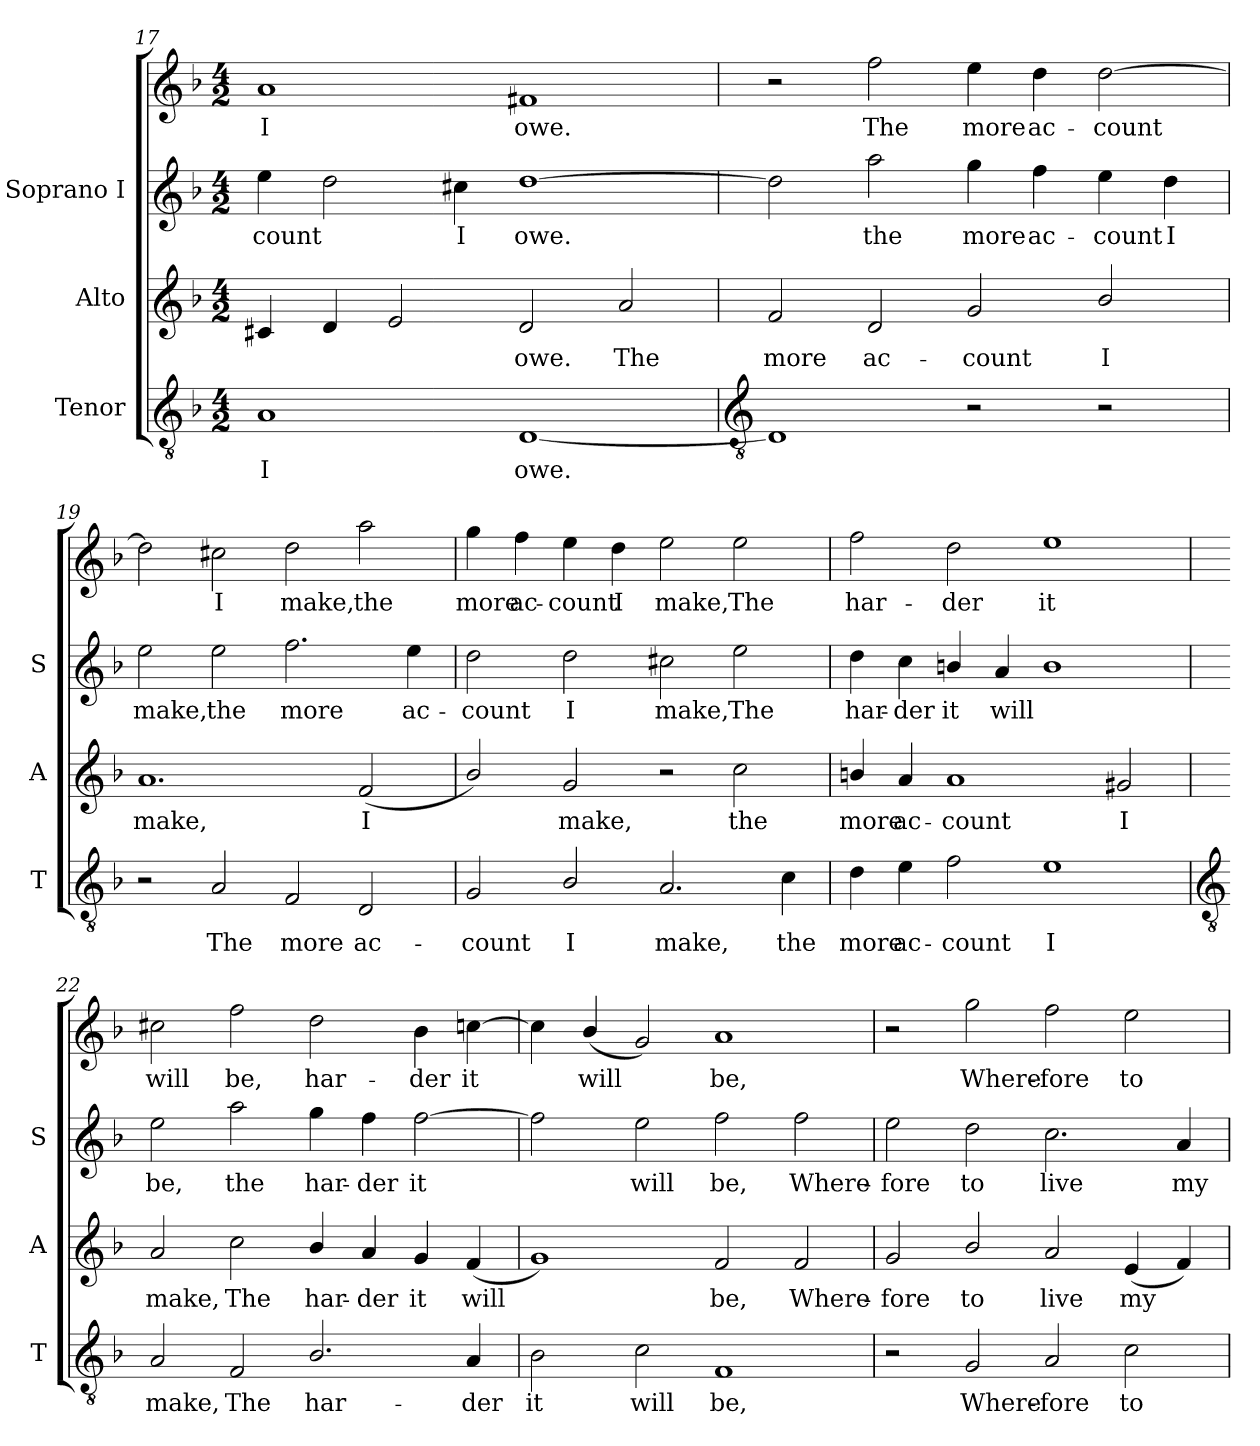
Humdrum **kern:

**kern	**text	**kern	**text	**kern	**text	**kern	**text
*part3	*part3	*part2	*part2	*part1	*part1	*part1	*part1
*staff4	*staff4	*staff3	*staff3	*staff2	*staff2	*staff1	*staff1
*I"Tenor	*	*I"Alto	*	*I"Soprano I	*	*	*
*I'T	*	*I'A	*	*I'S	*	*	*
*clefGv2	*	*clefG2	*	*clefG2	*	*clefG2	*
*k[b-]	*	*k[b-]	*	*k[b-]	*	*k[b-]	*
*F:	*	*F:	*	*F:	*	*F:	*
*M4/2	*	*M4/2	*	*M4/2	*	*M4/2	*
=17	=17	=17	=17	=17	=17	=17	=17
!	!LO:LY:b	!	!	!	!LO:LY:b	!	!LO:LY:b
1A	I	4c#X	.	4ee	count	1a	-I
.	.	4d	.	2dd	.	.	.
.	.	2e	.	.	.	.	.
!	!	!	!	!	!LO:LY:b	!	!
.	.	.	.	4cc#X	I	.	.
!	!LO:LY:b	!	!LO:LY:b	!	!LO:LY:b	!	!LO:LY:b
[1D	owe.	2d	owe.	[1dd	owe.	1f#X	owe.
!	!	!	!LO:LY:b	!	!	!	!
.	.	2a	The	.	.	.	.
!!LO:LB:g=z
=18	=18	=18	=18	=18	=18	=18	=18
*clefGv2	*	*	*	*	*	*	*
!	!	!	!LO:LY:b	!	!	!	!
1D]	.	2f	more	2dd]	.	2r	.
!	!	!	!LO:LY:b	!	!LO:LY:b	!	!LO:LY:b
.	.	2d	ac-	2aa	the	2ff	The
!	!	!	!LO:LY:b	!	!LO:LY:b	!	!LO:LY:b
2r	.	2g	-count	4gg	more	4ee	more
!	!	!	!	!	!LO:LY:b	!	!LO:LY:b
.	.	.	.	4ff	ac-	4dd	ac-
!	!	!	!LO:LY:b	!	!LO:LY:b	!	!LO:LY:b
2r	.	2b-/	I	4ee	-count	[2dd	-count
!	!	!	!	!	!LO:LY:b	!	!
.	.	.	.	4dd	I	.	.
=19	=19	=19	=19	=19	=19	=19	=19
!	!	!	!LO:LY:b	!	!LO:LY:b	!	!
2r	.	1.a	make,	2ee	make,	2dd]	.
!	!LO:LY:b	!	!	!	!LO:LY:b	!	!LO:LY:b
2A	The	.	.	2ee	the	2cc#X	I
!	!LO:LY:b	!	!	!	!LO:LY:b	!	!LO:LY:b
2F	more	.	.	2.ff	more	2dd	make,
!	!LO:LY:b	!	!LO:LY:b	!	!	!	!LO:LY:b
2D	ac-	(<2f	I	.	.	2aa	the
!	!	!	!	!	!LO:LY:b	!	!
.	.	.	.	4ee	ac-	.	.
=20	=20	=20	=20	=20	=20	=20	=20
!	!LO:LY:b	!	!	!	!LO:LY:b	!	!LO:LY:b
2G	-count	2b-/)	.	2dd	count	4gg	-more
!	!	!	!	!	!	!	!LO:LY:b
.	.	.	.	.	.	4ff	ac-
!	!LO:LY:b	!	!LO:LY:b	!	!LO:LY:b	!	!LO:LY:b
2B-/	I	2g	make,	2dd	I	4ee	-count
!	!	!	!	!	!	!	!LO:LY:b
.	.	.	.	.	.	4dd	I
!	!LO:LY:b	!	!	!	!LO:LY:b	!	!LO:LY:b
2.A	make,	2r	.	2cc#X	make,	2ee	make,
!	!	!	!LO:LY:b	!	!LO:LY:b	!	!LO:LY:b
.	.	2cc	the	2ee	The	2ee	The
!	!LO:LY:b	!	!	!	!	!	!
4c	the	.	.	.	.	.	.
=21	=21	=21	=21	=21	=21	=21	=21
!	!LO:LY:b	!	!LO:LY:b	!	!LO:LY:b	!	!LO:LY:b
4d	more	4bn/	more	4dd	har-	2ff	har-
!	!LO:LY:b	!	!LO:LY:b	!	!LO:LY:b	!	!
4e	ac-	4a	ac-	4cc	-der	.	.
!	!LO:LY:b	!	!LO:LY:b	!	!LO:LY:b	!	!LO:LY:b
2f	-count	1a	-count	4bn/	it	2dd	-der
!	!	!	!	!	!LO:LY:b	!	!
.	.	.	.	4a	will	.	.
!	!LO:LY:b	!	!	!	!	!	!LO:LY:b
1e	I	.	.	1b	.	1ee	it
!	!	!	!LO:LY:b	!	!	!	!
.	.	2g#X	I	.	.	.	.
!!LO:LB:g=z
=22	=22	=22	=22	=22	=22	=22	=22
*clefGv2	*	*	*	*	*	*	*
!	!LO:LY:b	!	!LO:LY:b	!	!LO:LY:b	!	!LO:LY:b
2A	make,	2a	make,	2ee	be,	2cc#X	will
!	!LO:LY:b	!	!LO:LY:b	!	!LO:LY:b	!	!LO:LY:b
2F	The	2cc	The	2aa	the	2ff	be,
!	!LO:LY:b	!	!LO:LY:b	!	!LO:LY:b	!	!LO:LY:b
2.B-/	har-	4b-/	har-	4gg	har-	2dd	har-
!	!	!	!LO:LY:b	!	!LO:LY:b	!	!
.	.	4a	-der	4ff	-der	.	.
!	!	!	!LO:LY:b	!	!LO:LY:b	!	!LO:LY:b
.	.	4g	it	[2ff	it	4b-	-der
!	!LO:LY:b	!	!LO:LY:b	!	!	!	!LO:LY:b
4A	-der	(<4f	will	.	.	[4ccn	it
=23	=23	=23	=23	=23	=23	=23	=23
!	!LO:LY:b	!	!	!	!	!	!
2B-	it	1g)	.	2ff]	.	4cc]	.
!	!	!	!	!	!	!	!LO:LY:b
.	.	.	.	.	.	(<4b-/	will
!	!LO:LY:b	!	!	!	!LO:LY:b	!	!
2c	will	.	.	2ee	will	2g)	.
!	!LO:LY:b	!	!LO:LY:b	!	!LO:LY:b	!	!LO:LY:b
1F	be,	2f	be,	2ff	be,	1a	be,
!	!	!	!LO:LY:b	!	!LO:LY:b	!	!
.	.	2f	Where-	2ff	Where-	.	.
=24	=24	=24	=24	=24	=24	=24	=24
!	!	!	!LO:LY:b	!	!LO:LY:b	!	!
2r	.	2g	-fore	2ee	fore	2r	.
!	!LO:LY:b	!	!LO:LY:b	!	!LO:LY:b	!	!LO:LY:b
2G	Where-	2b-/	to	2dd	to	2gg	-Where-
!	!LO:LY:b	!	!LO:LY:b	!	!LO:LY:b	!	!LO:LY:b
2A	-fore	2a	live	2.cc	live	2ff	-fore
!	!LO:LY:b	!	!LO:LY:b	!	!	!	!LO:LY:b
2c	to	(<4e	my	.	.	2ee	to
!	!	!	!	!	!LO:LY:b	!	!
.	.	4f)	.	4a	my	.	.
=	=	=	=	=	=	=	=
*-	*-	*-	*-	*-	*-	*-	*-
